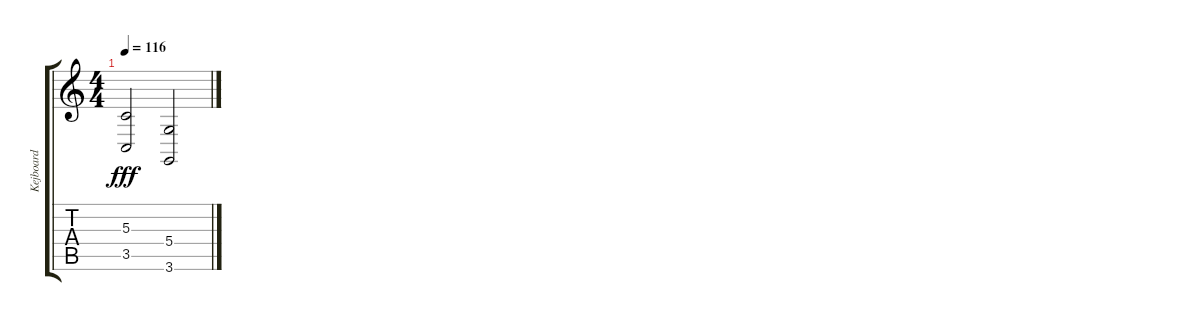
\track ("Kejboard" "Kejboard") {instrument lead2sawtooth}
\staff {score tabs}
\tuning (E4 B3 G3 D3 A2 E2) {hide}
\ts (4 4)
\tempo 116
\clef g2
\ks c
(5.3 3.5).2{dy fff} (5.4 3.6).2
